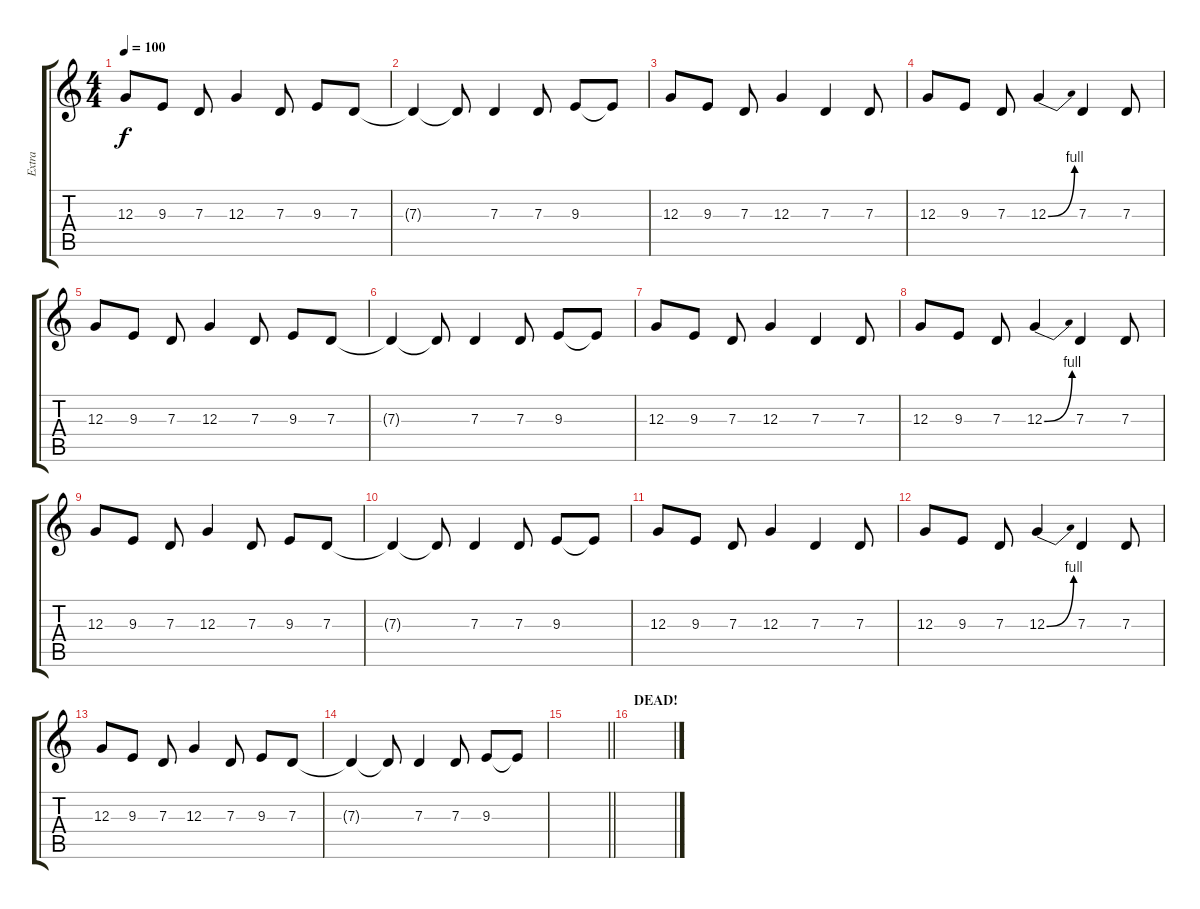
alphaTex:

\track ("Extra" "Extra") {instrument trumpet}
\staff {score tabs}
\tuning (E4 B3 G3 D3 A2 E2) {hide}
\ts (4 4)
\tempo 100
\clef g2
\ks c
12.3.8{dy f} 9.3.8 7.3.8 12.3.4 7.3.8 9.3.8 7.3.8 |
7.3{t}.4 7.3{t}.8 7.3.4 7.3.8 9.3.8 9.3{t}.8 |
12.3.8 9.3.8 7.3.8 12.3.4 7.3.4 7.3.8 |
12.3.8 9.3.8 7.3.8 12.3{be (bend 0 0 60 4)}.4 7.3.4 7.3.8 |
12.3.8 9.3.8 7.3.8 12.3.4 7.3.8 9.3.8 7.3.8 |
7.3{t}.4 7.3{t}.8 7.3.4 7.3.8 9.3.8 9.3{t}.8 |
12.3.8 9.3.8 7.3.8 12.3.4 7.3.4 7.3.8 |
12.3.8 9.3.8 7.3.8 12.3{be (bend 0 0 60 4)}.4 7.3.4 7.3.8 |
12.3.8 9.3.8 7.3.8 12.3.4 7.3.8 9.3.8 7.3.8 |
7.3{t}.4 7.3{t}.8 7.3.4 7.3.8 9.3.8 9.3{t}.8 |
12.3.8 9.3.8 7.3.8 12.3.4 7.3.4 7.3.8 |
12.3.8 9.3.8 7.3.8 12.3{be (bend 0 0 60 4)}.4 7.3.4 7.3.8 |
12.3.8 9.3.8 7.3.8 12.3.4 7.3.8 9.3.8 7.3.8 |
7.3{t}.4 7.3{t}.8 7.3.4 7.3.8 9.3.8 9.3{t}.8 |
\barLineRight lightlight
|
\section ("" "DEAD!")
